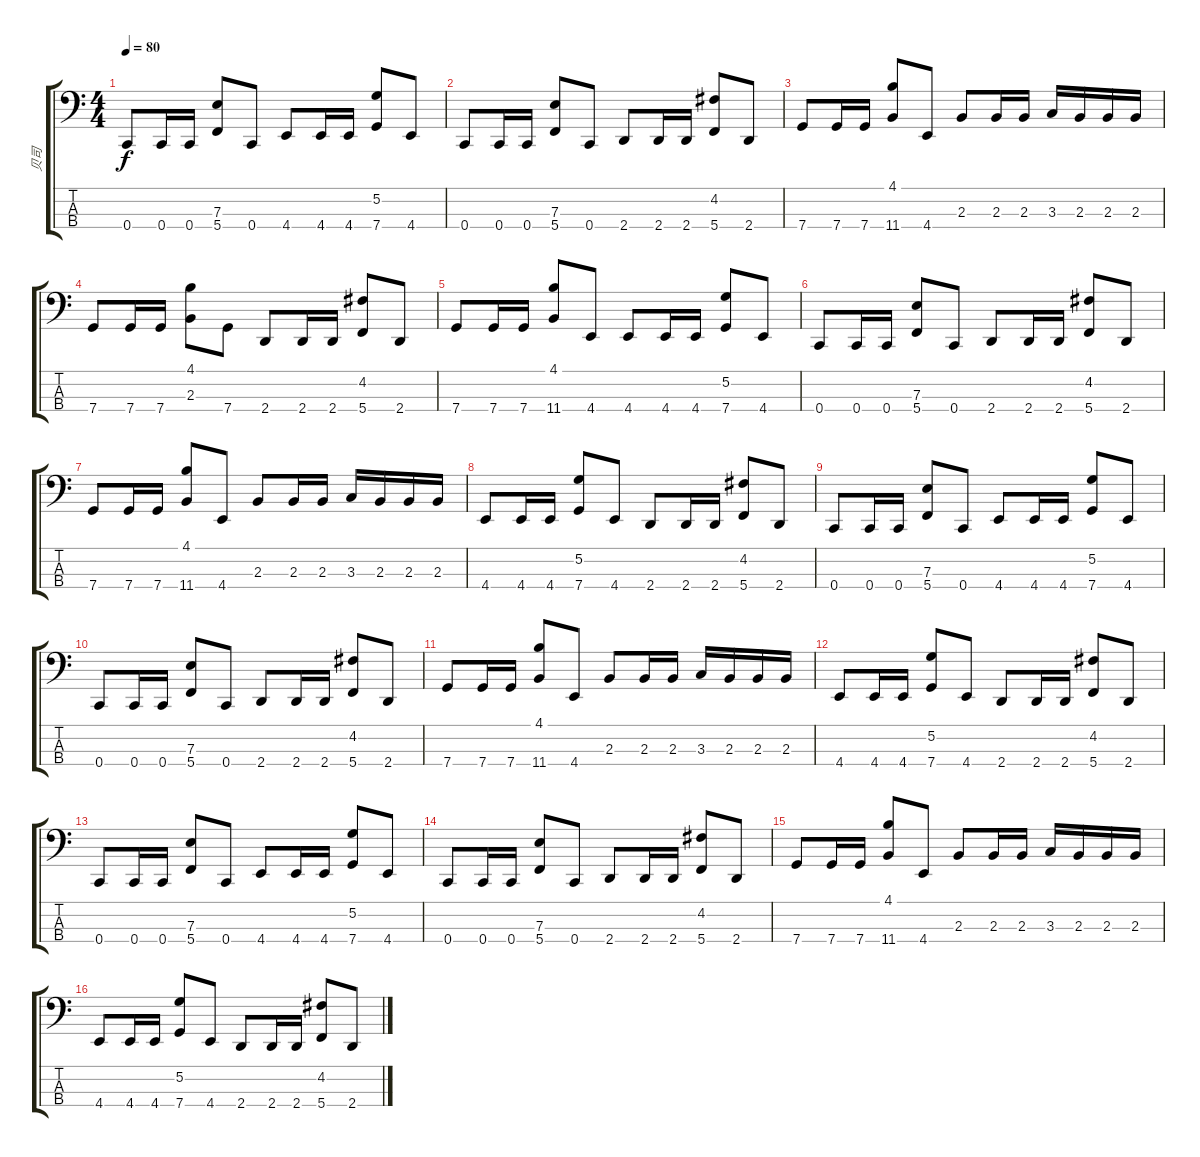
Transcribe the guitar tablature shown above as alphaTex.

\track ("贝司" "贝司") {instrument electricbasspick}
\staff {score tabs}
\tuning (G2 D2 A1 C1) {hide}
\ts (4 4)
\tempo 80
\clef f4
\ks c
0.4.8{dy f} 0.4.16 0.4.16 (7.3 5.4).8 0.4.8 4.4.8 4.4.16 4.4.16 (5.2 7.4).8 4.4.8 |
0.4.8 0.4.16 0.4.16 (7.3 5.4).8 0.4.8 2.4.8 2.4.16 2.4.16 (4.2 5.4).8 2.4.8 |
7.4.8 7.4.16 7.4.16 (4.1 11.4).8 4.4.8 2.3.8 2.3.16 2.3.16 3.3.16 2.3.16 2.3.16 2.3.16 |
7.4.8 7.4.16 7.4.16 (4.1 2.3).8 7.4.8 2.4.8 2.4.16 2.4.16 (4.2 5.4).8 2.4.8 |
7.4.8 7.4.16 7.4.16 (4.1 11.4).8 4.4.8 4.4.8 4.4.16 4.4.16 (5.2 7.4).8 4.4.8 |
0.4.8 0.4.16 0.4.16 (7.3 5.4).8 0.4.8 2.4.8 2.4.16 2.4.16 (4.2 5.4).8 2.4.8 |
7.4.8 7.4.16 7.4.16 (4.1 11.4).8 4.4.8 2.3.8 2.3.16 2.3.16 3.3.16 2.3.16 2.3.16 2.3.16 |
4.4.8 4.4.16 4.4.16 (5.2 7.4).8 4.4.8 2.4.8 2.4.16 2.4.16 (4.2 5.4).8 2.4.8 |
0.4.8 0.4.16 0.4.16 (7.3 5.4).8 0.4.8 4.4.8 4.4.16 4.4.16 (5.2 7.4).8 4.4.8 |
0.4.8 0.4.16 0.4.16 (7.3 5.4).8 0.4.8 2.4.8 2.4.16 2.4.16 (4.2 5.4).8 2.4.8 |
7.4.8 7.4.16 7.4.16 (4.1 11.4).8 4.4.8 2.3.8 2.3.16 2.3.16 3.3.16 2.3.16 2.3.16 2.3.16 |
4.4.8 4.4.16 4.4.16 (5.2 7.4).8 4.4.8 2.4.8 2.4.16 2.4.16 (4.2 5.4).8 2.4.8 |
0.4.8 0.4.16 0.4.16 (7.3 5.4).8 0.4.8 4.4.8 4.4.16 4.4.16 (5.2 7.4).8 4.4.8 |
0.4.8 0.4.16 0.4.16 (7.3 5.4).8 0.4.8 2.4.8 2.4.16 2.4.16 (4.2 5.4).8 2.4.8 |
7.4.8 7.4.16 7.4.16 (4.1 11.4).8 4.4.8 2.3.8 2.3.16 2.3.16 3.3.16 2.3.16 2.3.16 2.3.16 |
4.4.8 4.4.16 4.4.16 (5.2 7.4).8 4.4.8 2.4.8 2.4.16 2.4.16 (4.2 5.4).8 2.4.8
